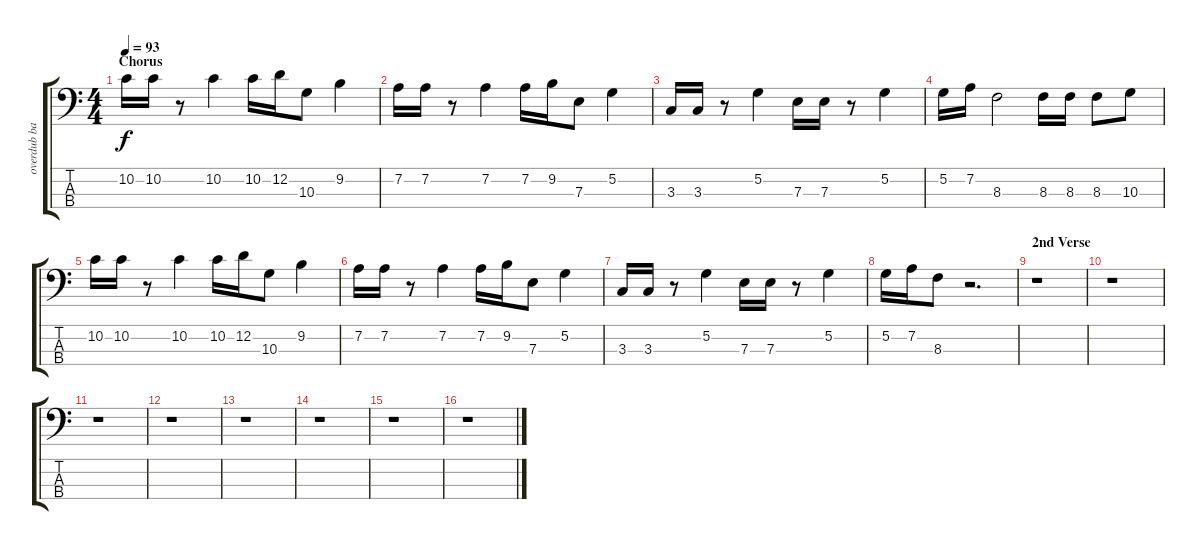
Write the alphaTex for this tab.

\track ("overdub bass" "overdub ba") {instrument acousticbass}
\staff {score tabs}
\tuning (G2 D2 A1 E1) {hide}
\ts (4 4)
\section ("" "Chorus")
\tempo 93
\clef f4
\ks c
10.2.16{dy f} 10.2.16 r.8 10.2.4 10.2.16 12.2.16 10.3.8 9.2.4 |
7.2.16 7.2.16 r.8 7.2.4 7.2.16 9.2.16 7.3.8 5.2.4 |
3.3.16 3.3.16 r.8 5.2.4 7.3.16 7.3.16 r.8 5.2.4 |
5.2.16 7.2.16 8.3.2 8.3.16 8.3.16 8.3.8 10.3.8 |
10.2.16 10.2.16 r.8 10.2.4 10.2.16 12.2.16 10.3.8 9.2.4 |
7.2.16 7.2.16 r.8 7.2.4 7.2.16 9.2.16 7.3.8 5.2.4 |
3.3.16 3.3.16 r.8 5.2.4 7.3.16 7.3.16 r.8 5.2.4 |
5.2.16 7.2.16 8.3.8 r.2{d} |
\section ("" "2nd Verse")
r.1 |
r.1 |
r.1 |
r.1 |
r.1 |
r.1 |
r.1 |
r.1
